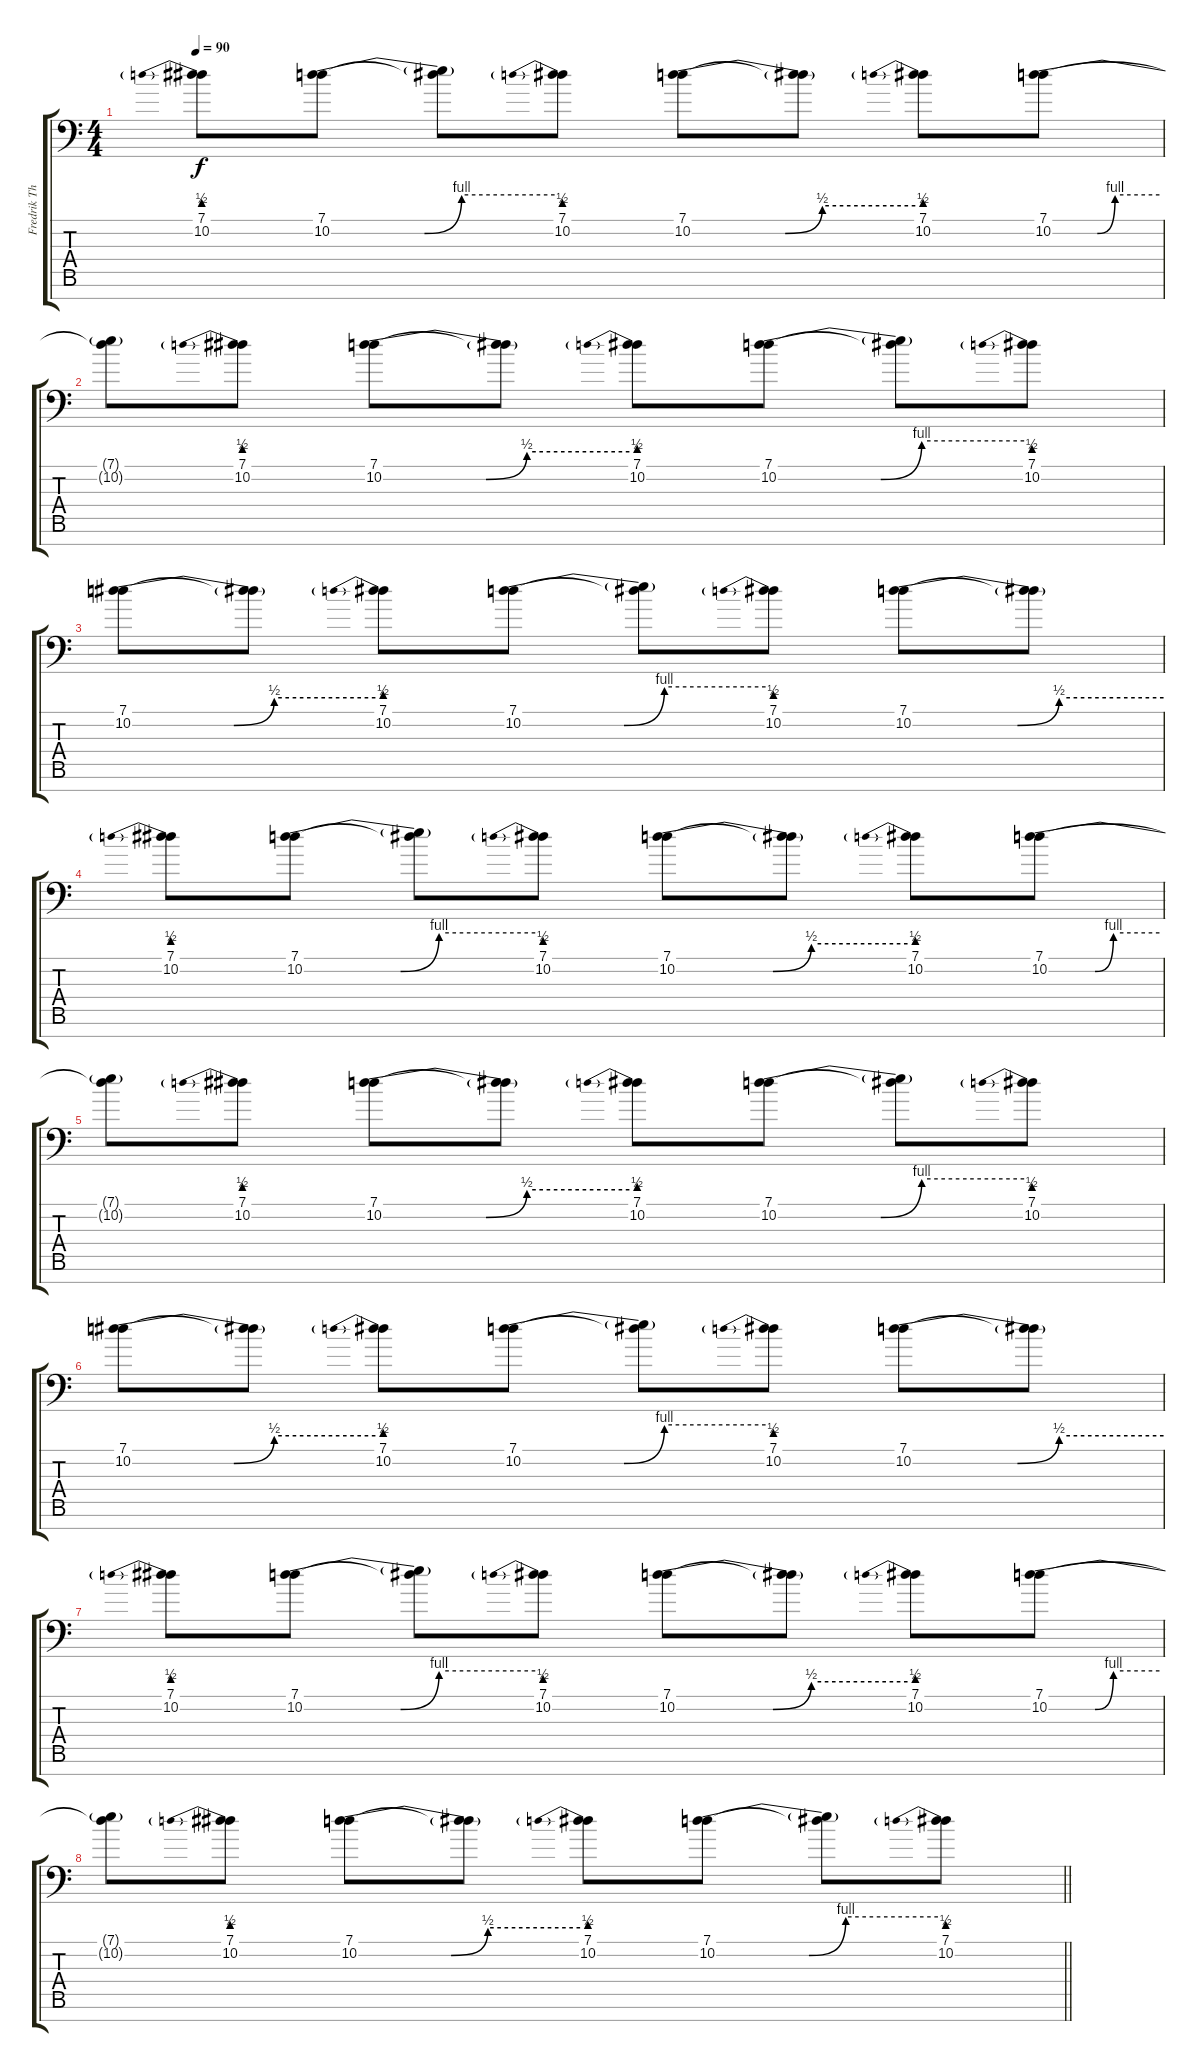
\track ("Fredrik Thordendal" "Fredrik Th") {instrument distortionguitar}
\staff {score tabs}
\tuning (Ab3 E3 B2 Gb2 Db2 Ab1 Eb1) {hide}
\ts (4 4)
\section ("" "")
\tempo 90
\clef f4
\ks c
(7.1 10.2{be (prebend 0 2 60 2)}).8{dy f} (7.1 10.2{be (custom 0 0 25 0 35 4 60 4)}).8 (7.1{t} 10.2{t}).8 (7.1 10.2{be (prebend 0 2 60 2)}).8 (7.1 10.2{be (custom 0 0 25 0 35 2 60 2)}).8{volume 2} (7.1{t} 10.2{t}).8 (7.1 10.2{be (prebend 0 2 60 2)}).8 (7.1 10.2{be (custom 0 0 25 0 35 4 60 4)}).8 |
(7.1{t} 10.2{t}).8 (7.1 10.2{be (prebend 0 2 60 2)}).8 (7.1 10.2{be (custom 0 0 25 0 35 2 60 2)}).8 (7.1{t} 10.2{t}).8 (7.1 10.2{be (prebend 0 2 60 2)}).8 (7.1 10.2{be (custom 0 0 25 0 35 4 60 4)}).8 (7.1{t} 10.2{t}).8 (7.1 10.2{be (prebend 0 2 60 2)}).8 |
(7.1 10.2{be (custom 0 0 25 0 35 2 60 2)}).8 (7.1{t} 10.2{t}).8 (7.1 10.2{be (prebend 0 2 60 2)}).8 (7.1 10.2{be (custom 0 0 25 0 35 4 60 4)}).8 (7.1{t} 10.2{t}).8 (7.1 10.2{be (prebend 0 2 60 2)}).8 (7.1 10.2{be (custom 0 0 25 0 35 2 60 2)}).8 (7.1{t} 10.2{t}).8 |
(7.1 10.2{be (prebend 0 2 60 2)}).8 (7.1 10.2{be (custom 0 0 25 0 35 4 60 4)}).8 (7.1{t} 10.2{t}).8 (7.1 10.2{be (prebend 0 2 60 2)}).8 (7.1 10.2{be (custom 0 0 25 0 35 2 60 2)}).8 (7.1{t} 10.2{t}).8 (7.1 10.2{be (prebend 0 2 60 2)}).8 (7.1 10.2{be (custom 0 0 25 0 35 4 60 4)}).8 |
(7.1{t} 10.2{t}).8 (7.1 10.2{be (prebend 0 2 60 2)}).8 (7.1 10.2{be (custom 0 0 25 0 35 2 60 2)}).8 (7.1{t} 10.2{t}).8 (7.1 10.2{be (prebend 0 2 60 2)}).8 (7.1 10.2{be (custom 0 0 25 0 35 4 60 4)}).8{volume 0} (7.1{t} 10.2{t}).8 (7.1 10.2{be (prebend 0 2 60 2)}).8 |
(7.1 10.2{be (custom 0 0 25 0 35 2 60 2)}).8 (7.1{t} 10.2{t}).8 (7.1 10.2{be (prebend 0 2 60 2)}).8 (7.1 10.2{be (custom 0 0 25 0 35 4 60 4)}).8 (7.1{t} 10.2{t}).8 (7.1 10.2{be (prebend 0 2 60 2)}).8 (7.1 10.2{be (custom 0 0 25 0 35 2 60 2)}).8 (7.1{t} 10.2{t}).8 |
(7.1 10.2{be (prebend 0 2 60 2)}).8 (7.1 10.2{be (custom 0 0 25 0 35 4 60 4)}).8 (7.1{t} 10.2{t}).8 (7.1 10.2{be (prebend 0 2 60 2)}).8 (7.1 10.2{be (custom 0 0 25 0 35 2 60 2)}).8 (7.1{t} 10.2{t}).8 (7.1 10.2{be (prebend 0 2 60 2)}).8 (7.1 10.2{be (custom 0 0 25 0 35 4 60 4)}).8 |
\barLineRight lightlight
(7.1{t} 10.2{t}).8 (7.1 10.2{be (prebend 0 2 60 2)}).8 (7.1 10.2{be (custom 0 0 25 0 35 2 60 2)}).8 (7.1{t} 10.2{t}).8 (7.1 10.2{be (prebend 0 2 60 2)}).8 (7.1 10.2{be (custom 0 0 25 0 35 4 60 4)}).8 (7.1{t} 10.2{t}).8 (7.1 10.2{be (prebend 0 2 60 2)}).8
